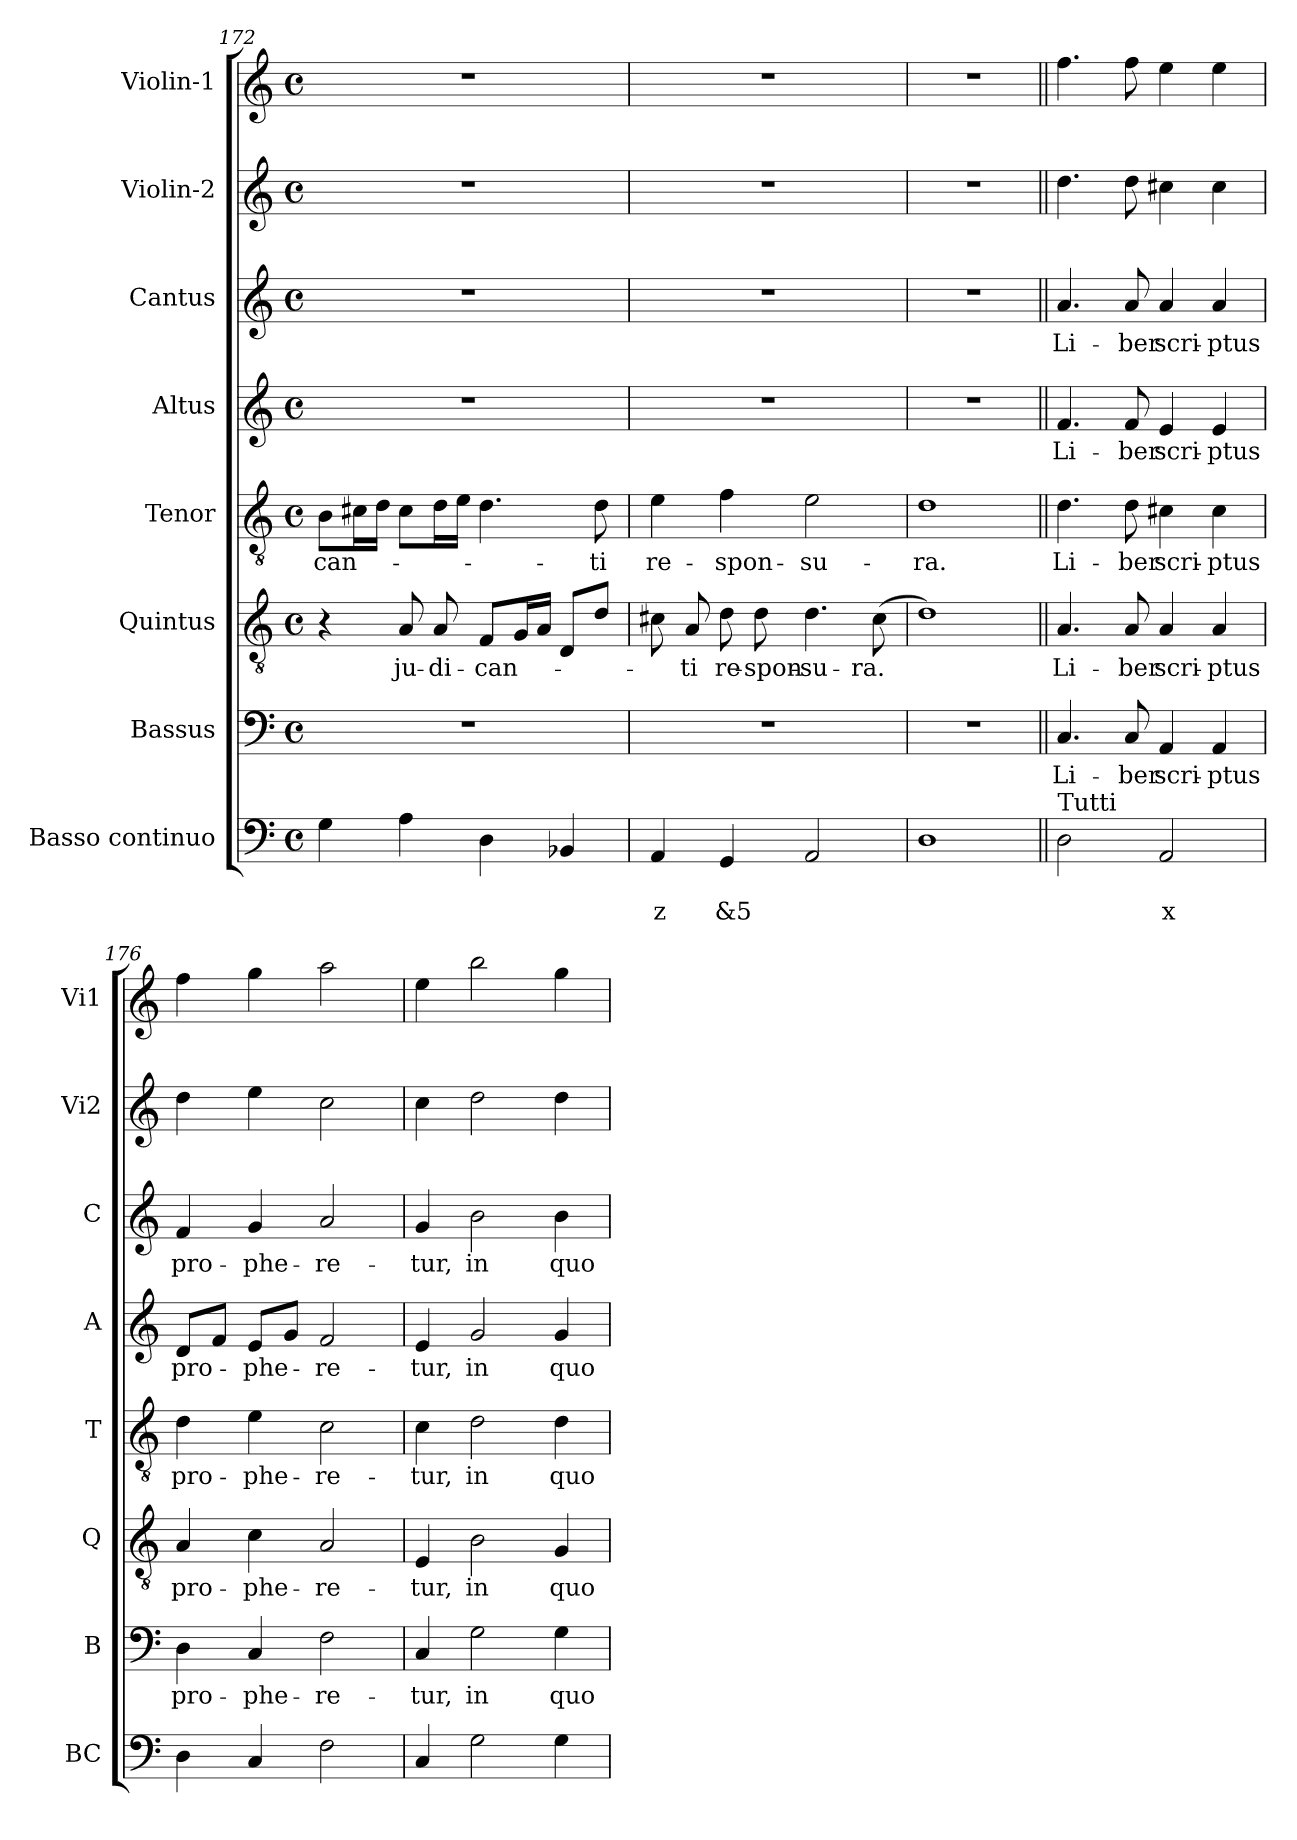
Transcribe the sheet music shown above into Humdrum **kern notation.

**kern	**text	**text	**kern	**text	**kern	**text	**kern	**text	**kern	**text	**kern	**text	**kern	**kern
*part8	*part8	*part8	*part7	*part7	*part6	*part6	*part5	*part5	*part4	*part4	*part3	*part3	*part2	*part1
*staff8	*staff8	*staff8	*staff7	*staff7	*staff6	*staff6	*staff5	*staff5	*staff4	*staff4	*staff3	*staff3	*staff2	*staff1
*I"Basso continuo	*	*	*I"Bassus	*	*I"Quintus	*	*I"Tenor	*	*I"Altus	*	*I"Cantus	*	*I"Violin-2	*I"Violin-1
*I'BC	*	*	*I'B	*	*I'Q	*	*I'T	*	*I'A	*	*I'C	*	*I'Vi2	*I'Vi1
*clefF4	*	*	*clefF4	*	*clefGv2	*	*clefGv2	*	*clefG2	*	*clefG2	*	*clefG2	*clefG2
*k[]	*	*	*k[]	*	*k[]	*	*k[]	*	*k[]	*	*k[]	*	*k[]	*k[]
*C:	*	*	*C:	*	*C:	*	*C:	*	*C:	*	*C:	*	*C:	*C:
*M4/4	*	*	*M4/4	*	*M4/4	*	*M4/4	*	*M4/4	*	*M4/4	*	*M4/4	*M4/4
*met(c)	*	*	*met(c)	*	*met(c)	*	*met(c)	*	*met(c)	*	*met(c)	*	*met(c)	*met(c)
=172	=172	=172	=172	=172	=172	=172	=172	=172	=172	=172	=172	=172	=172	=172
!	!	!	!	!	!	!	!	!LO:LY:b	!	!	!	!	!	!
4G\	.	.	1r	.	4r	.	8B\L	-can-	1r	.	1r	.	1r	1r
.	.	.	.	.	.	.	16c#X\L	.	.	.	.	.	.	.
.	.	.	.	.	.	.	16d\JJ	.	.	.	.	.	.	.
!	!	!	!	!	!	!LO:LY:b	!	!	!	!	!	!	!	!
4A\	.	.	.	.	8A/	ju-	8c#\L	.	.	.	.	.	.	.
!	!	!	!	!	!	!LO:LY:b	!	!	!	!	!	!	!	!
.	.	.	.	.	8A/	-di-	16d\L	.	.	.	.	.	.	.
.	.	.	.	.	.	.	16e\JJ	.	.	.	.	.	.	.
!	!	!	!	!	!	!LO:LY:b	!	!	!	!	!	!	!	!
4D\	.	.	.	.	8F/L	-can-	4.d\	.	.	.	.	.	.	.
.	.	.	.	.	16G/L	.	.	.	.	.	.	.	.	.
.	.	.	.	.	16A/JJ	.	.	.	.	.	.	.	.	.
4BB-X/	.	.	.	.	8D/L	.	.	.	.	.	.	.	.	.
!	!	!	!	!	!	!	!	!LO:LY:b	!	!	!	!	!	!
.	.	.	.	.	8d/J	.	8d\	-ti	.	.	.	.	.	.
=173	=173	=173	=173	=173	=173	=173	=173	=173	=173	=173	=173	=173	=173	=173
!	!	!LO:LY:b	!	!	!	!	!	!LO:LY:b	!	!	!	!	!	!
4AA/	.	z	1r	.	8c#X\	.	4e\	re-	1r	.	1r	.	1r	1r
!	!	!	!	!	!	!LO:LY:b	!	!	!	!	!	!	!	!
.	.	.	.	.	8A/	-ti	.	.	.	.	.	.	.	.
!	!	!LO:LY:b	!	!	!	!LO:LY:b	!	!LO:LY:b	!	!	!	!	!	!
4GG/	.	&5	.	.	8d\	re-	4f\	-spon-	.	.	.	.	.	.
!	!	!	!	!	!	!LO:LY:b	!	!	!	!	!	!	!	!
.	.	.	.	.	8d\	-spon-	.	.	.	.	.	.	.	.
!	!	!	!	!	!	!LO:LY:b	!	!LO:LY:b	!	!	!	!	!	!
2AA/	.	.	.	.	4.d\	-su-	2e\	-su-	.	.	.	.	.	.
!	!	!	!	!	!	!LO:LY:b	!	!	!	!	!	!	!	!
.	.	.	.	.	(>8c#\	-ra.	.	.	.	.	.	.	.	.
=174	=174	=174	=174	=174	=174	=174	=174	=174	=174	=174	=174	=174	=174	=174
!	!	!	!	!	!	!	!	!LO:LY:b	!	!	!	!	!	!
1D	.	.	1r	.	1d)	.	1d	-ra.	1r	.	1r	.	1r	1r
!!LO:PB:g=z
=175||	=175||	=175||	=175||	=175||	=175||	=175||	=175||	=175||	=175||	=175||	=175||	=175||	=175||	=175||
!LO:TX:a:t=Tutti	!	!	!	!	!	!	!	!	!	!	!	!	!	!
!	!	!	!	!LO:LY:b	!	!LO:LY:b	!	!LO:LY:b	!	!LO:LY:b	!	!LO:LY:b	!	!
2D\	.	.	4.C/	Li-	4.A/	Li-	4.d\	Li-	4.f/	Li-	4.a/	Li-	4.dd\	4.ff\
!	!	!	!	!LO:LY:b	!	!LO:LY:b	!	!LO:LY:b	!	!LO:LY:b	!	!LO:LY:b	!	!
.	.	.	8C/	-ber	8A/	-ber	8d\	-ber	8f/	-ber	8a/	-ber	8dd\	8ff\
!	!	!LO:LY:b	!	!LO:LY:b	!	!LO:LY:b	!	!LO:LY:b	!	!LO:LY:b	!	!LO:LY:b	!	!
2AA/	.	x	4AA/	scri-	4A/	scri-	4c#X\	scri-	4e/	scri-	4a/	scri-	4cc#X\	4ee\
!	!	!	!	!LO:LY:b	!	!LO:LY:b	!	!LO:LY:b	!	!LO:LY:b	!	!LO:LY:b	!	!
.	.	.	4AA/	-ptus	4A/	-ptus	4c#\	-ptus	4e/	-ptus	4a/	-ptus	4cc#\	4ee\
=176	=176	=176	=176	=176	=176	=176	=176	=176	=176	=176	=176	=176	=176	=176
!	!	!	!	!LO:LY:b	!	!LO:LY:b	!	!LO:LY:b	!	!LO:LY:b	!	!LO:LY:b	!	!
4D\	.	.	4D\	pro-	4A/	pro-	4d\	pro-	8d/L	pro-	4f/	pro-	4dd\	4ff\
.	.	.	.	.	.	.	.	.	8f/J	.	.	.	.	.
!	!	!	!	!LO:LY:b	!	!LO:LY:b	!	!LO:LY:b	!	!LO:LY:b	!	!LO:LY:b	!	!
4C/	.	.	4C/	-phe-	4c\	-phe-	4e\	-phe-	8e/L	-phe-	4g/	-phe-	4ee\	4gg\
.	.	.	.	.	.	.	.	.	8g/J	.	.	.	.	.
!	!	!	!	!LO:LY:b	!	!LO:LY:b	!	!LO:LY:b	!	!LO:LY:b	!	!LO:LY:b	!	!
2F\	.	.	2F\	-re-	2A/	-re-	2c\	-re-	2f/	-re-	2a/	-re-	2cc\	2aa\
=177	=177	=177	=177	=177	=177	=177	=177	=177	=177	=177	=177	=177	=177	=177
!	!	!	!	!LO:LY:b	!	!LO:LY:b	!	!LO:LY:b	!	!LO:LY:b	!	!LO:LY:b	!	!
4C/	.	.	4C/	-tur,	4E/	-tur,	4c\	-tur,	4e/	-tur,	4g/	-tur,	4cc\	4ee\
!	!	!	!	!LO:LY:b	!	!LO:LY:b	!	!LO:LY:b	!	!LO:LY:b	!	!LO:LY:b	!	!
2G\	.	.	2G\	in	2B\	in	2d\	in	2g/	in	2b\	in	2dd\	2bb\
!	!	!	!	!LO:LY:b	!	!LO:LY:b	!	!LO:LY:b	!	!LO:LY:b	!	!LO:LY:b	!	!
4G\	.	.	4G\	quo	4G/	quo	4d\	quo	4g/	quo	4b\	quo	4dd\	4gg\
=	=	=	=	=	=	=	=	=	=	=	=	=	=	=
*-	*-	*-	*-	*-	*-	*-	*-	*-	*-	*-	*-	*-	*-	*-
